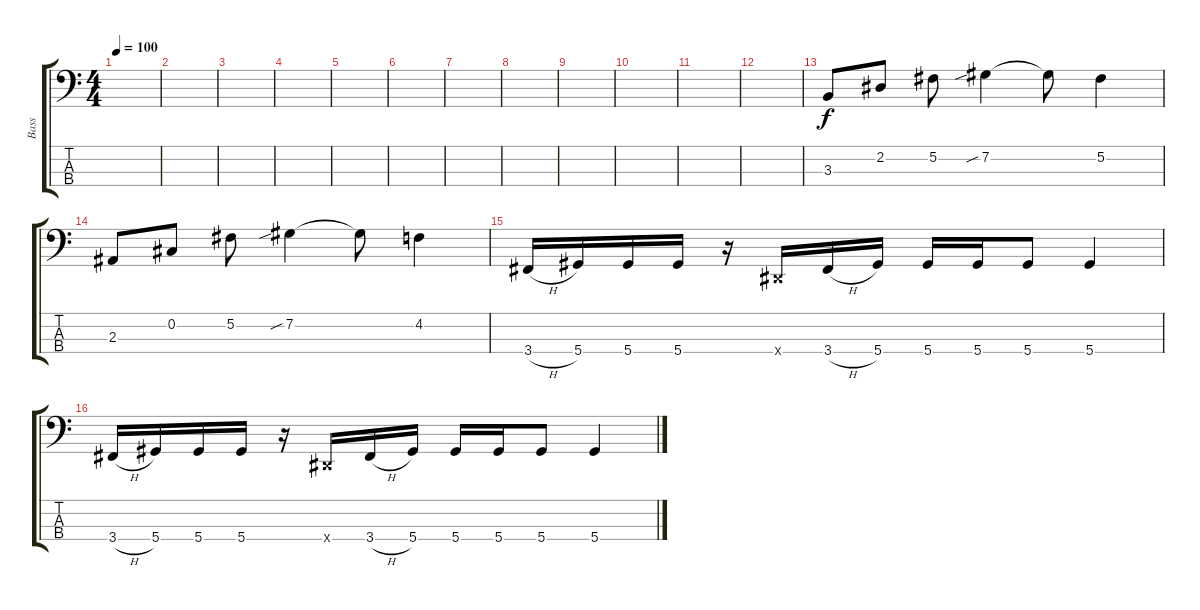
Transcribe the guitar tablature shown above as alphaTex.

\track ("Bass" "Bass") {instrument electricbassfinger}
\staff {score tabs}
\tuning (Gb2 Db2 Ab1 Eb1) {hide}
\ts (4 4)
\tempo 100
\clef f4
\ks c
|
|
|
|
|
|
|
|
|
|
|
|
3.3.8 2.2.8 5.2.8 7.2{sib}.4 7.2{t}.8 5.2.4 |
2.3.8 0.2.8 5.2.8 7.2{sib}.4 7.2{t}.8 4.2.4 |
3.4{h}.16 5.4.16 5.4.16 5.4.16 r.16 0.4{x}.16 3.4{h}.16 5.4.16 5.4.16 5.4.16 5.4.8 5.4.4 |
3.4{h}.16 5.4.16 5.4.16 5.4.16 r.16 0.4{x}.16 3.4{h}.16 5.4.16 5.4.16 5.4.16 5.4.8 5.4.4
